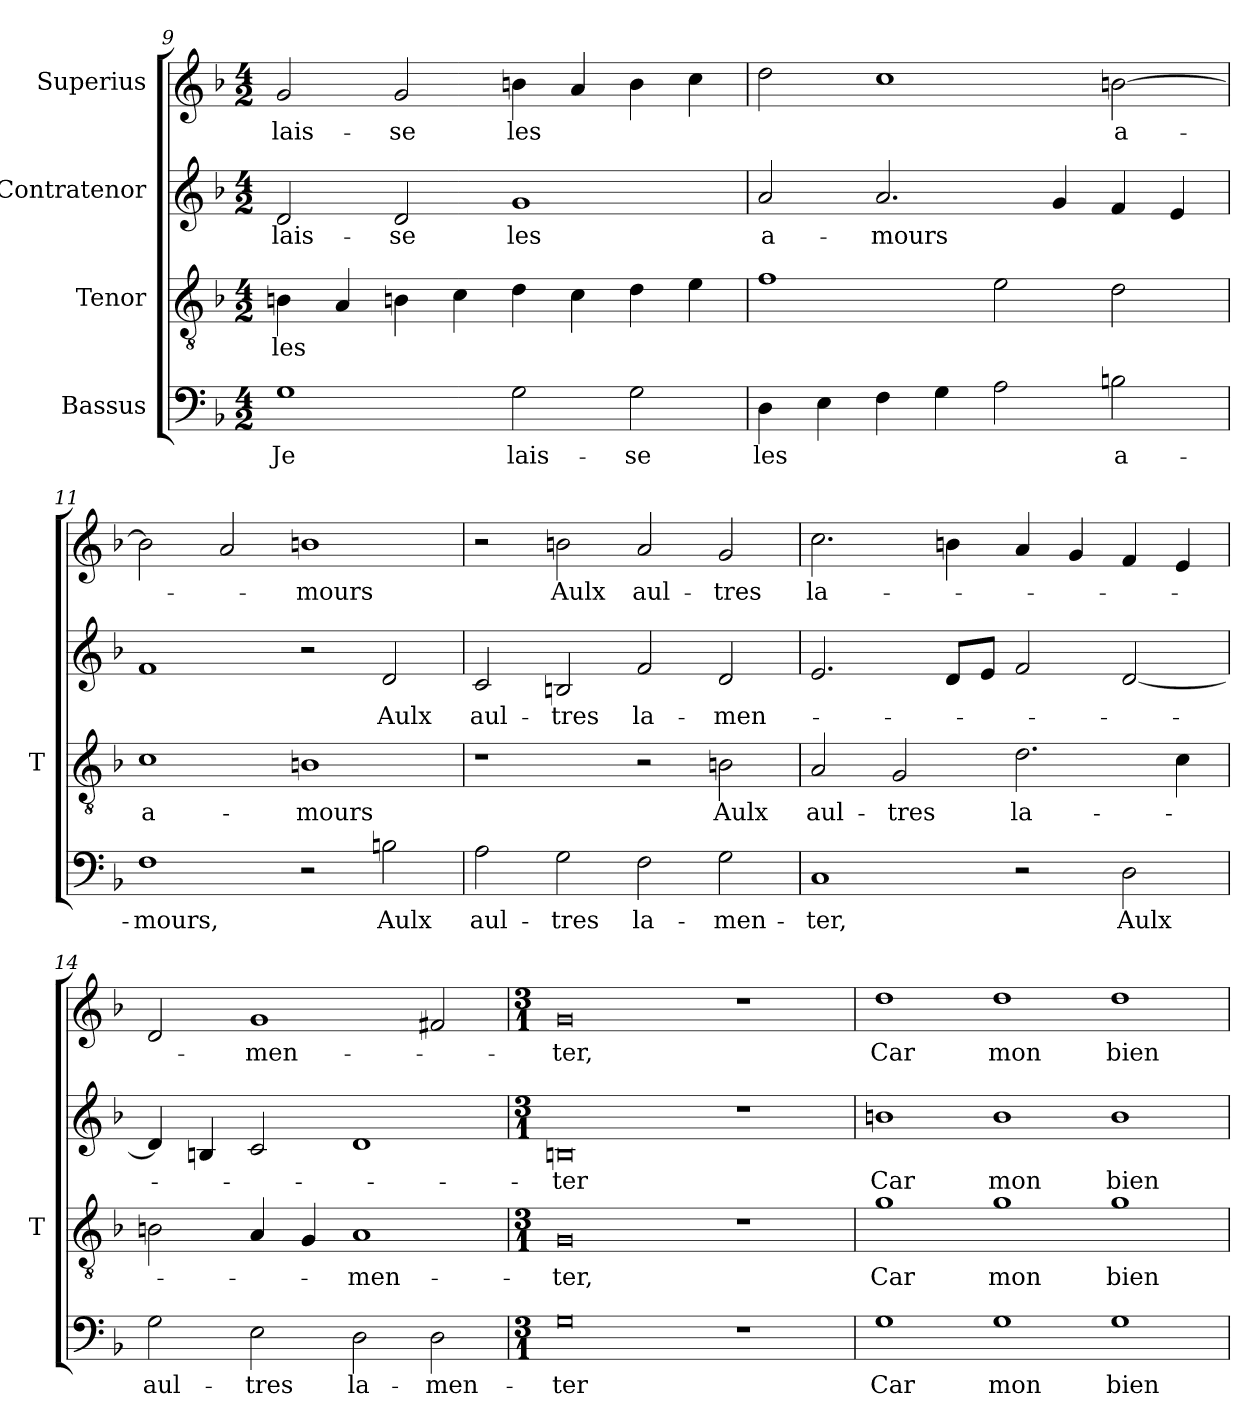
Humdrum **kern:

**kern	**text	**kern	**text	**kern	**text	**kern	**text
*part4	*part4	*part3	*part3	*part2	*part2	*part1	*part1
*staff4	*staff4	*staff3	*staff3	*staff2	*staff2	*staff1	*staff1
*I"Bassus	*	*I"Tenor	*	*I"Contratenor	*	*I"Superius	*
*	*	*I'T	*	*	*	*	*
*clefF4	*	*clefGv2	*	*clefG2	*	*clefG2	*
*k[b-]	*	*k[b-]	*	*k[b-]	*	*k[b-]	*
*M4/2	*	*M4/2	*	*M4/2	*	*M4/2	*
=9	=9	=9	=9	=9	=9	=9	=9
1G	-Je	4Bn	-les	2d	lais-	2g	lais-
.	.	4A	.	.	.	.	.
.	.	4Bn	.	2d	-se	2g	-se
.	.	4c	.	.	.	.	.
2G	lais-	4d	.	1g	-les	4b	-les
.	.	4c	.	.	.	4a	.
2G	-se	4d	.	.	.	4b	.
.	.	4e	.	.	.	4cc	.
=10	=10	=10	=10	=10	=10	=10	=10
4D	-les	1f	.	2a	a-	2dd	.
4E	.	.	.	.	.	.	.
4F	.	.	.	2.a	-mours	1cc	.
4G	.	.	.	.	.	.	.
2A	.	2e	.	.	.	.	.
.	.	.	.	4g	.	.	.
2Bn	a-	2d	.	4f	.	[2b	a-
.	.	.	.	4e	.	.	.
=11	=11	=11	=11	=11	=11	=11	=11
1F	-mours,	1c	a-	1f	.	2b]	.
.	.	.	.	.	.	2a	.
2r	.	1Bn	-mours	2r	.	1b	-mours
2Bn	-Aulx	.	.	2d	-Aulx	.	.
=12	=12	=12	=12	=12	=12	=12	=12
2A	aul-	1r	.	2c	aul-	2r	.
2G	-tres	.	.	2Bn	-tres	2b	-Aulx
2F	la-	2r	.	2f	la-	2a	aul-
2G	men-	2Bn	-Aulx	2d	men-	2g	-tres
=13	=13	=13	=13	=13	=13	=13	=13
1C	-ter,	2A	aul-	2.e	.	2.cc	la-
.	.	2G	-tres	.	.	.	.
.	.	.	.	8dL	.	4b	.
.	.	.	.	8eJ	.	.	.
2r	.	2.d	la-	2f	.	4a	.
.	.	.	.	.	.	4g	.
2D	-Aulx	.	.	[2d	.	4f	.
.	.	4c	.	.	.	4e	.
=14	=14	=14	=14	=14	=14	=14	=14
2G	aul-	2Bn	.	4d]	.	2d	.
.	.	.	.	4Bn	.	.	.
2E	-tres	4A	.	2c	.	1g	men-
.	.	4G	.	.	.	.	.
2D	la-	1A	men-	1d	.	.	.
2D	men-	.	.	.	.	2f#X	.
=15	=15	=15	=15	=15	=15	=15	=15
*M3/1	*	*M3/1	*	*M3/1	*	*M3/1	*
0G	-ter	0G	-ter,	0Bn	-ter	0g	-ter,
1r	.	1r	.	1r	.	1r	.
=16	=16	=16	=16	=16	=16	=16	=16
1G	-Car	1g	-Car	1bn	-Car	1dd	-Car
1G	-mon	1g	-mon	1b	-mon	1dd	-mon
1G	-bien	1g	-bien	1b	-bien	1dd	-bien
=	=	=	=	=	=	=	=
*-	*-	*-	*-	*-	*-	*-	*-
